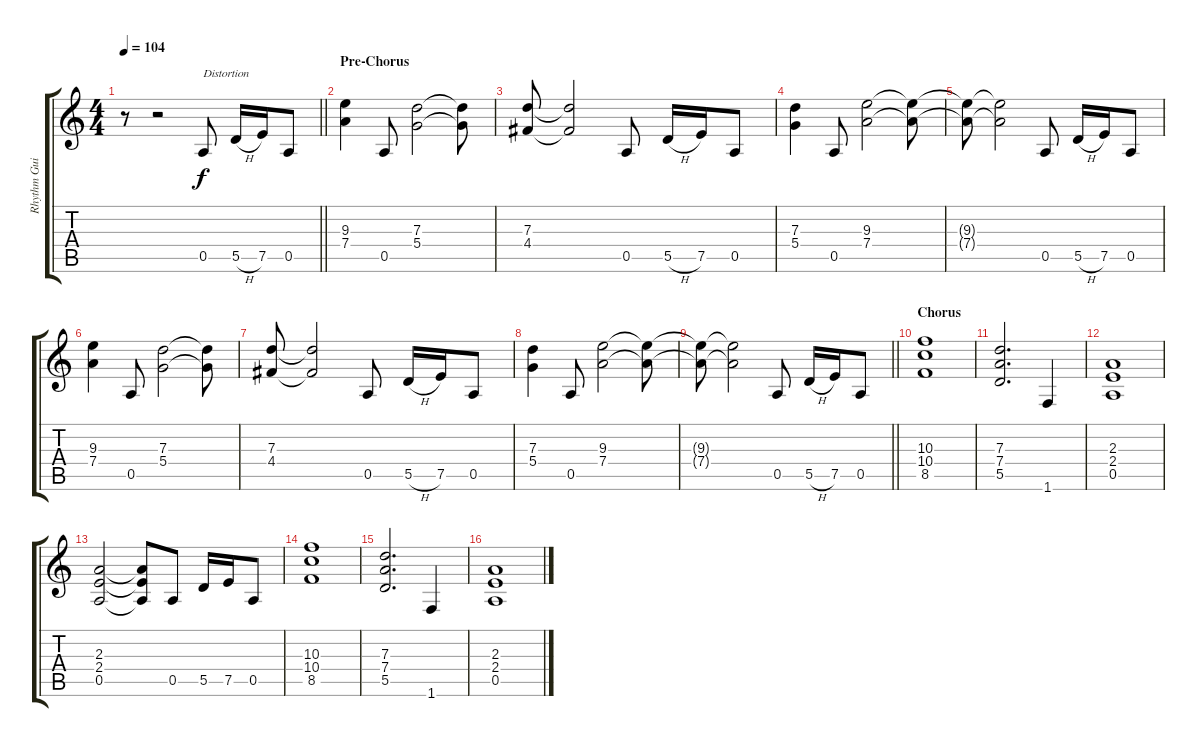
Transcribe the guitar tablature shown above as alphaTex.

\track ("Rhythm Guitar" "Rhythm Gui") {instrument overdrivenguitar}
\staff {score tabs}
\tuning (E4 B3 G3 D3 A2 E2) {hide}
\ts (4 4)
\tempo 104
\clef g2
\barLineRight lightlight
\ks c
r.8{dy f instrument overdrivenguitar} r.2 0.5.8{txt "Distortion"} 5.5{h}.16 7.5.16 0.5.8 |
\section ("" "Pre-Chorus")
(9.3 7.4).4 0.5.8 (7.3 5.4).2 (7.3{t} 5.4{t}).8 |
(7.3 4.4).8 (7.3{t} 4.4{t}).2 0.5.8 5.5{h}.16 7.5.16 0.5.8 |
(7.3 5.4).4 0.5.8 (9.3 7.4).2 (9.3{t} 7.4{t}).8 |
(9.3{t} 7.4{t}).8 (9.3{t} 7.4{t}).2 0.5.8 5.5{h}.16 7.5.16 0.5.8 |
(9.3 7.4).4 0.5.8 (7.3 5.4).2 (7.3{t} 5.4{t}).8 |
(7.3 4.4).8 (7.3{t} 4.4{t}).2 0.5.8 5.5{h}.16 7.5.16 0.5.8 |
(7.3 5.4).4 0.5.8 (9.3 7.4).2 (9.3{t} 7.4{t}).8 |
\barLineRight lightlight
(9.3{t} 7.4{t}).8 (9.3{t} 7.4{t}).2 0.5.8 5.5{h}.16 7.5.16 0.5.8 |
\section ("" "Chorus")
(10.3 10.4 8.5).1 |
(7.3 7.4 5.5).2{d} 1.6.4 |
(2.3 2.4 0.5).1 |
(2.3 2.4 0.5).2 (2.3{t} 2.4{t} 0.5{t}).8 0.5.8 5.5.16 7.5.16 0.5.8 |
(10.3 10.4 8.5).1 |
(7.3 7.4 5.5).2{d} 1.6.4 |
(2.3 2.4 0.5).1
